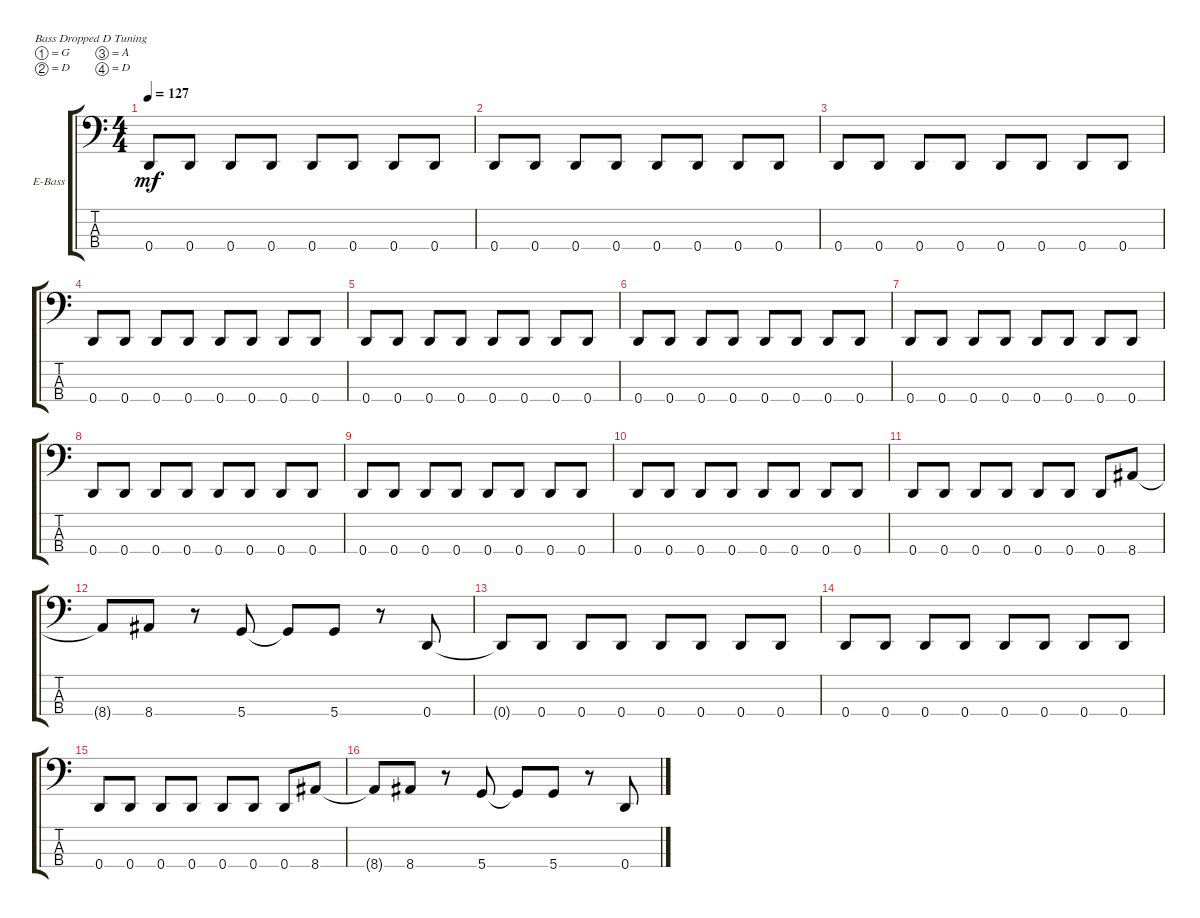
\defaultSystemsLayout 4
\bracketExtendMode groupsimilarinstruments
\firstSystemTrackNameOrientation horizontal
\otherSystemsTrackNameOrientation horizontal
\track ("Electric Bass" "E-Bass") {instrument electricbassfinger}
\staff {score tabs}
\tuning (G2 D2 A1 D1)
\ts (4 4)
\tempo 127
\clef f4
\scale
0.333333
\ks c
0.4.8{dy mf} 0.4.8 0.4.8 0.4.8 0.4.8 0.4.8 0.4.8 0.4.8 |
\scale
0.333333 0.4.8 0.4.8 0.4.8 0.4.8 0.4.8 0.4.8 0.4.8 0.4.8 |
\scale
0.333333 0.4.8 0.4.8 0.4.8 0.4.8 0.4.8 0.4.8 0.4.8 0.4.8 |
\scale
0.333333 0.4.8 0.4.8 0.4.8 0.4.8 0.4.8 0.4.8 0.4.8 0.4.8 |
\scale
0.333333 0.4.8 0.4.8 0.4.8 0.4.8 0.4.8 0.4.8 0.4.8 0.4.8 |
\scale
0.333333 0.4.8 0.4.8 0.4.8 0.4.8 0.4.8 0.4.8 0.4.8 0.4.8 |
\scale
0.333333 0.4.8 0.4.8 0.4.8 0.4.8 0.4.8 0.4.8 0.4.8 0.4.8 |
\scale
0.333333 0.4.8 0.4.8 0.4.8 0.4.8 0.4.8 0.4.8 0.4.8 0.4.8 |
\scale
0.333333 0.4.8 0.4.8 0.4.8 0.4.8 0.4.8 0.4.8 0.4.8 0.4.8 |
\scale
0.333333 0.4.8 0.4.8 0.4.8 0.4.8 0.4.8 0.4.8 0.4.8 0.4.8 |
\scale
0.333333 0.4.8 0.4.8 0.4.8 0.4.8 0.4.8 0.4.8 0.4.8 8.4.8 |
\scale
0.333333 8.4{t}.8 8.4.8 r.8 5.4.8 5.4{t}.8 5.4.8 r.8 0.4.8 |
\scale
0.333333 0.4{t}.8 0.4.8 0.4.8 0.4.8 0.4.8 0.4.8 0.4.8 0.4.8 |
\scale
0.333333 0.4.8 0.4.8 0.4.8 0.4.8 0.4.8 0.4.8 0.4.8 0.4.8 |
\scale
0.333333 0.4.8 0.4.8 0.4.8 0.4.8 0.4.8 0.4.8 0.4.8 8.4.8 |
\scale
0.333333 8.4{t}.8 8.4.8 r.8 5.4.8 5.4{t}.8 5.4.8 r.8 0.4.8
